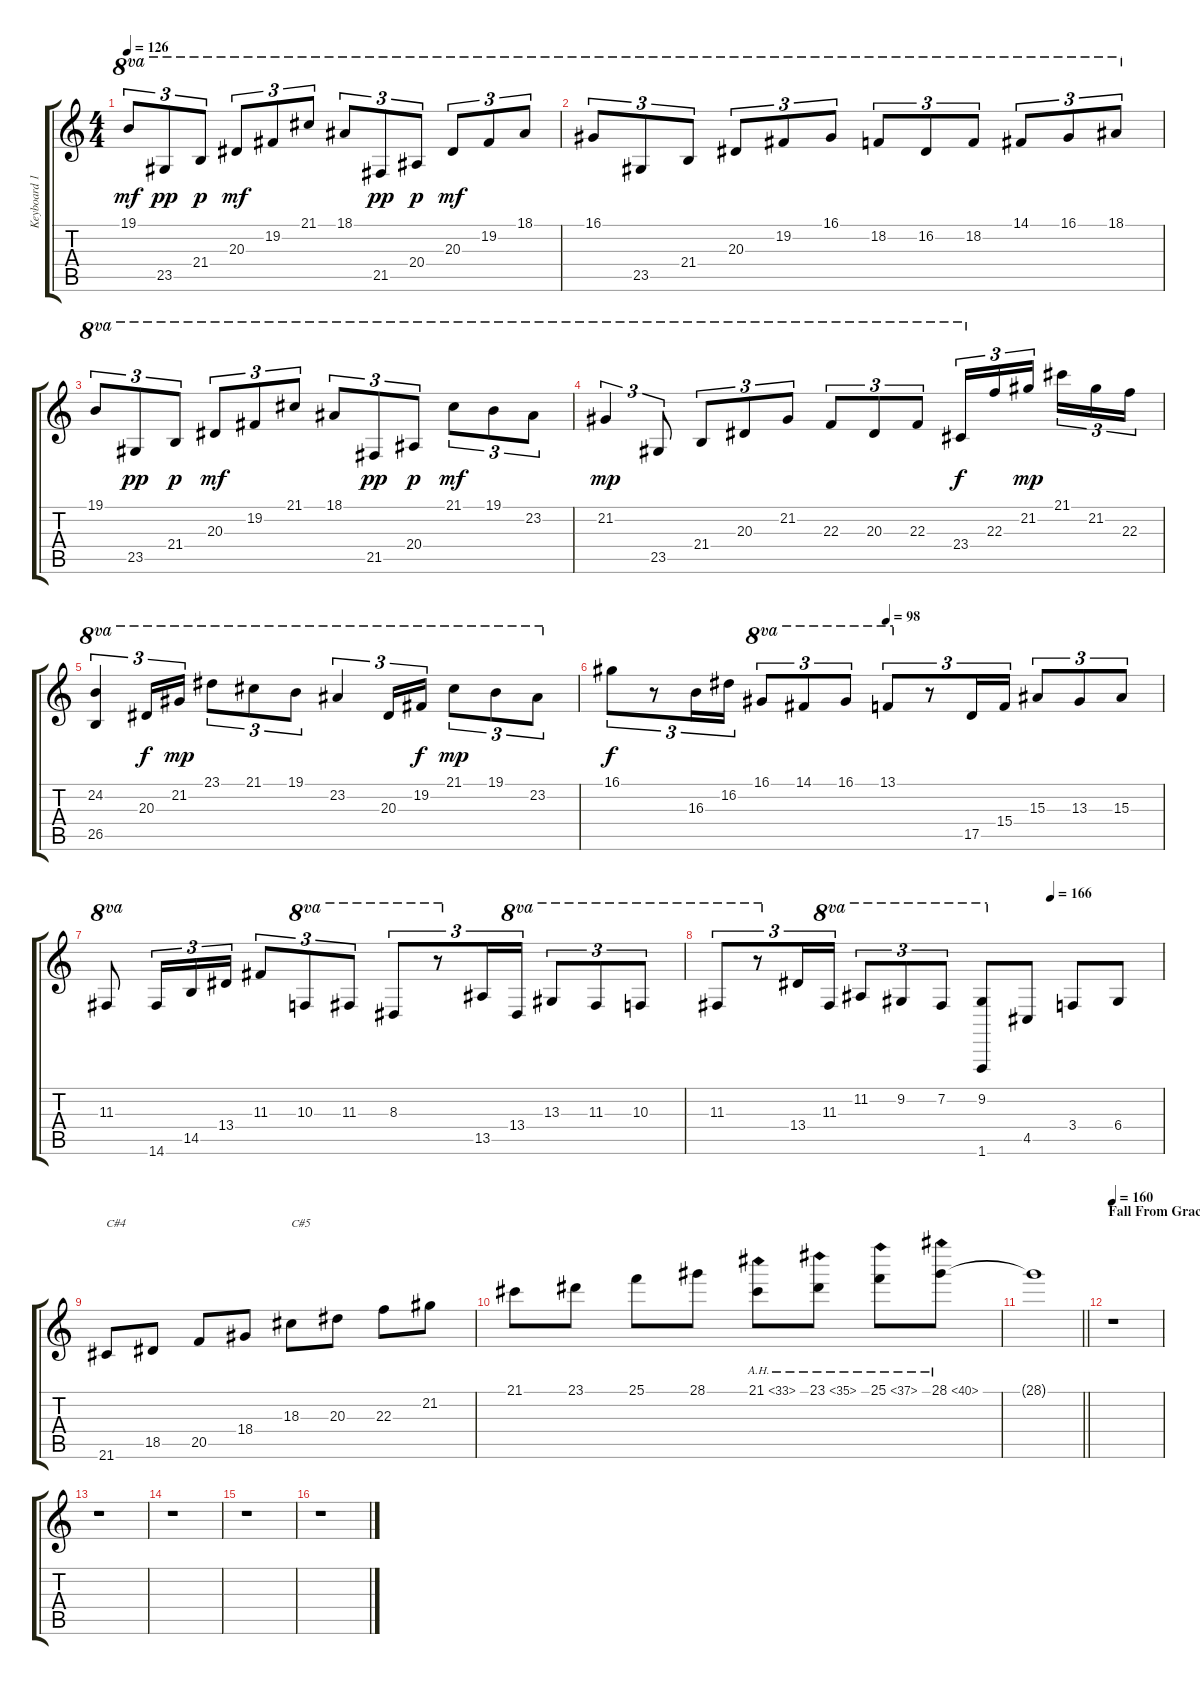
\track ("Keyboard 1" "Keyboard 1") {instrument acousticgrandpiano}
\staff {score tabs}
\tuning (E4 B3 G3 D3 A2 E2) {hide}
\ts (4 4)
\tempo 126
\clef g2
\ks c
19.1.8{tu (3 2) ot 8va dy mf} 23.5.8{tu (3 2) ot 8va dy pp} 21.4.8{tu (3 2) ot 8va dy p} 20.3.8{tu (3 2) ot 8va dy mf} 19.2.8{tu (3 2) ot 8va} 21.1.8{tu (3 2) ot 8va} 18.1.8{tu (3 2) ot 8va} 21.5.8{tu (3 2) ot 8va dy pp} 20.4.8{tu (3 2) ot 8va dy p} 20.3.8{tu (3 2) ot 8va dy mf} 19.2.8{tu (3 2) ot 8va} 18.1.8{tu (3 2) ot 8va} |
16.1.8{tu (3 2) ot 8va} 23.5.8{tu (3 2) ot 8va} 21.4.8{tu (3 2) ot 8va} 20.3.8{tu (3 2) ot 8va} 19.2.8{tu (3 2) ot 8va} 16.1.8{tu (3 2) ot 8va} 18.2.8{tu (3 2) ot 8va} 16.2.8{tu (3 2) ot 8va} 18.2.8{tu (3 2) ot 8va} 14.1.8{tu (3 2) ot 8va} 16.1.8{tu (3 2) ot 8va} 18.1.8{tu (3 2) ot 8va} |
19.1.8{tu (3 2) ot 8va} 23.5.8{tu (3 2) ot 8va dy pp} 21.4.8{tu (3 2) ot 8va dy p} 20.3.8{tu (3 2) ot 8va dy mf} 19.2.8{tu (3 2) ot 8va} 21.1.8{tu (3 2) ot 8va} 18.1.8{tu (3 2) ot 8va} 21.5.8{tu (3 2) ot 8va dy pp} 20.4.8{tu (3 2) ot 8va dy p} 21.1.8{tu (3 2) ot 8va dy mf} 19.1.8{tu (3 2) ot 8va} 23.2.8{tu (3 2) ot 8va} |
21.2.4{tu (3 2) ot 8va dy mp} 23.5.8{tu (3 2) ot 8va} 21.4.8{tu (3 2) ot 8va} 20.3.8{tu (3 2) ot 8va} 21.2.8{tu (3 2) ot 8va} 22.3.8{tu (3 2) ot 8va} 20.3.8{tu (3 2) ot 8va} 22.3.8{tu (3 2) ot 8va} 23.4.16{tu (3 2) ot 8va dy f} 22.3.16{tu (3 2)} 21.2.16{tu (3 2) dy mp beam splitsecondary} 21.1.16{tu (3 2)} 21.2.16{tu (3 2)} 22.3.16{tu (3 2)} |
(24.2 26.5).4{tu (3 2) ot 8va} 20.3.16{tu (3 2) ot 8va dy f} 21.2.16{tu (3 2) ot 8va dy mp} 23.1.8{tu (3 2) ot 8va} 21.1.8{tu (3 2) ot 8va} 19.1.8{tu (3 2) ot 8va} 23.2.4{tu (3 2) ot 8va} 20.3.16{tu (3 2) ot 8va} 19.2.16{tu (3 2) ot 8va dy f} 21.1.8{tu (3 2) ot 8va dy mp} 19.1.8{tu (3 2) ot 8va} 23.2.8{tu (3 2) ot 8va} |
\tempo (98 0.5)
16.1.8{tu (3 2) dy f} r.8{tu (3 2)} 16.3.16{tu (3 2)} 16.2.16{tu (3 2)} 16.1.8{tu (3 2) ot 8va} 14.1.8{tu (3 2) ot 8va} 16.1.8{tu (3 2) ot 8va} 13.1.8{tu (3 2) ot 8va} r.8{tu (3 2)} 17.5.16{tu (3 2)} 15.4.16{tu (3 2)} 15.3.8{tu (3 2)} 13.3.8{tu (3 2)} 15.3.8{tu (3 2)} |
11.3.8{ot 8va} 14.6.16{tu (3 2)} 14.5.16{tu (3 2)} 13.4.16{tu (3 2)} 11.3.8{tu (3 2)} 10.3.8{tu (3 2) ot 8va} 11.3.8{tu (3 2) ot 8va} 8.3.8{tu (3 2) ot 8va} r.8{tu (3 2) ot 8va} 13.5.16{tu (3 2)} 13.4.16{tu (3 2) ot 8va} 13.3.8{tu (3 2) ot 8va} 11.3.8{tu (3 2) ot 8va} 10.3.8{tu (3 2) ot 8va} |
\tempo (166 0.75)
11.3.8{tu (3 2) ot 8va} r.8{tu (3 2) ot 8va} 13.4.16{tu (3 2)} 11.3.16{tu (3 2) ot 8va} 11.2.8{tu (3 2) ot 8va} 9.2.8{tu (3 2) ot 8va} 7.2.8{tu (3 2) ot 8va} (9.2 1.6).8{ot 8va} 4.5.8 3.4.8 6.4.8 |
21.6.8{txt "C#4"} 18.5.8 20.5.8 18.4.8 18.3.8{txt "C#5"} 20.3.8 22.3.8 21.2.8 |
21.1.8 23.1.8 25.1.8 28.1.8 21.1{ah 12}.8 23.1{ah 12}.8 25.1{ah 12}.8 28.1{ah 12}.8 |
\barLineRight lightlight
28.1{t}.1 |
\section ("" "Fall From Grace")
\tempo 160
r.1 |
r.1 |
r.1 |
r.1 |
r.1
